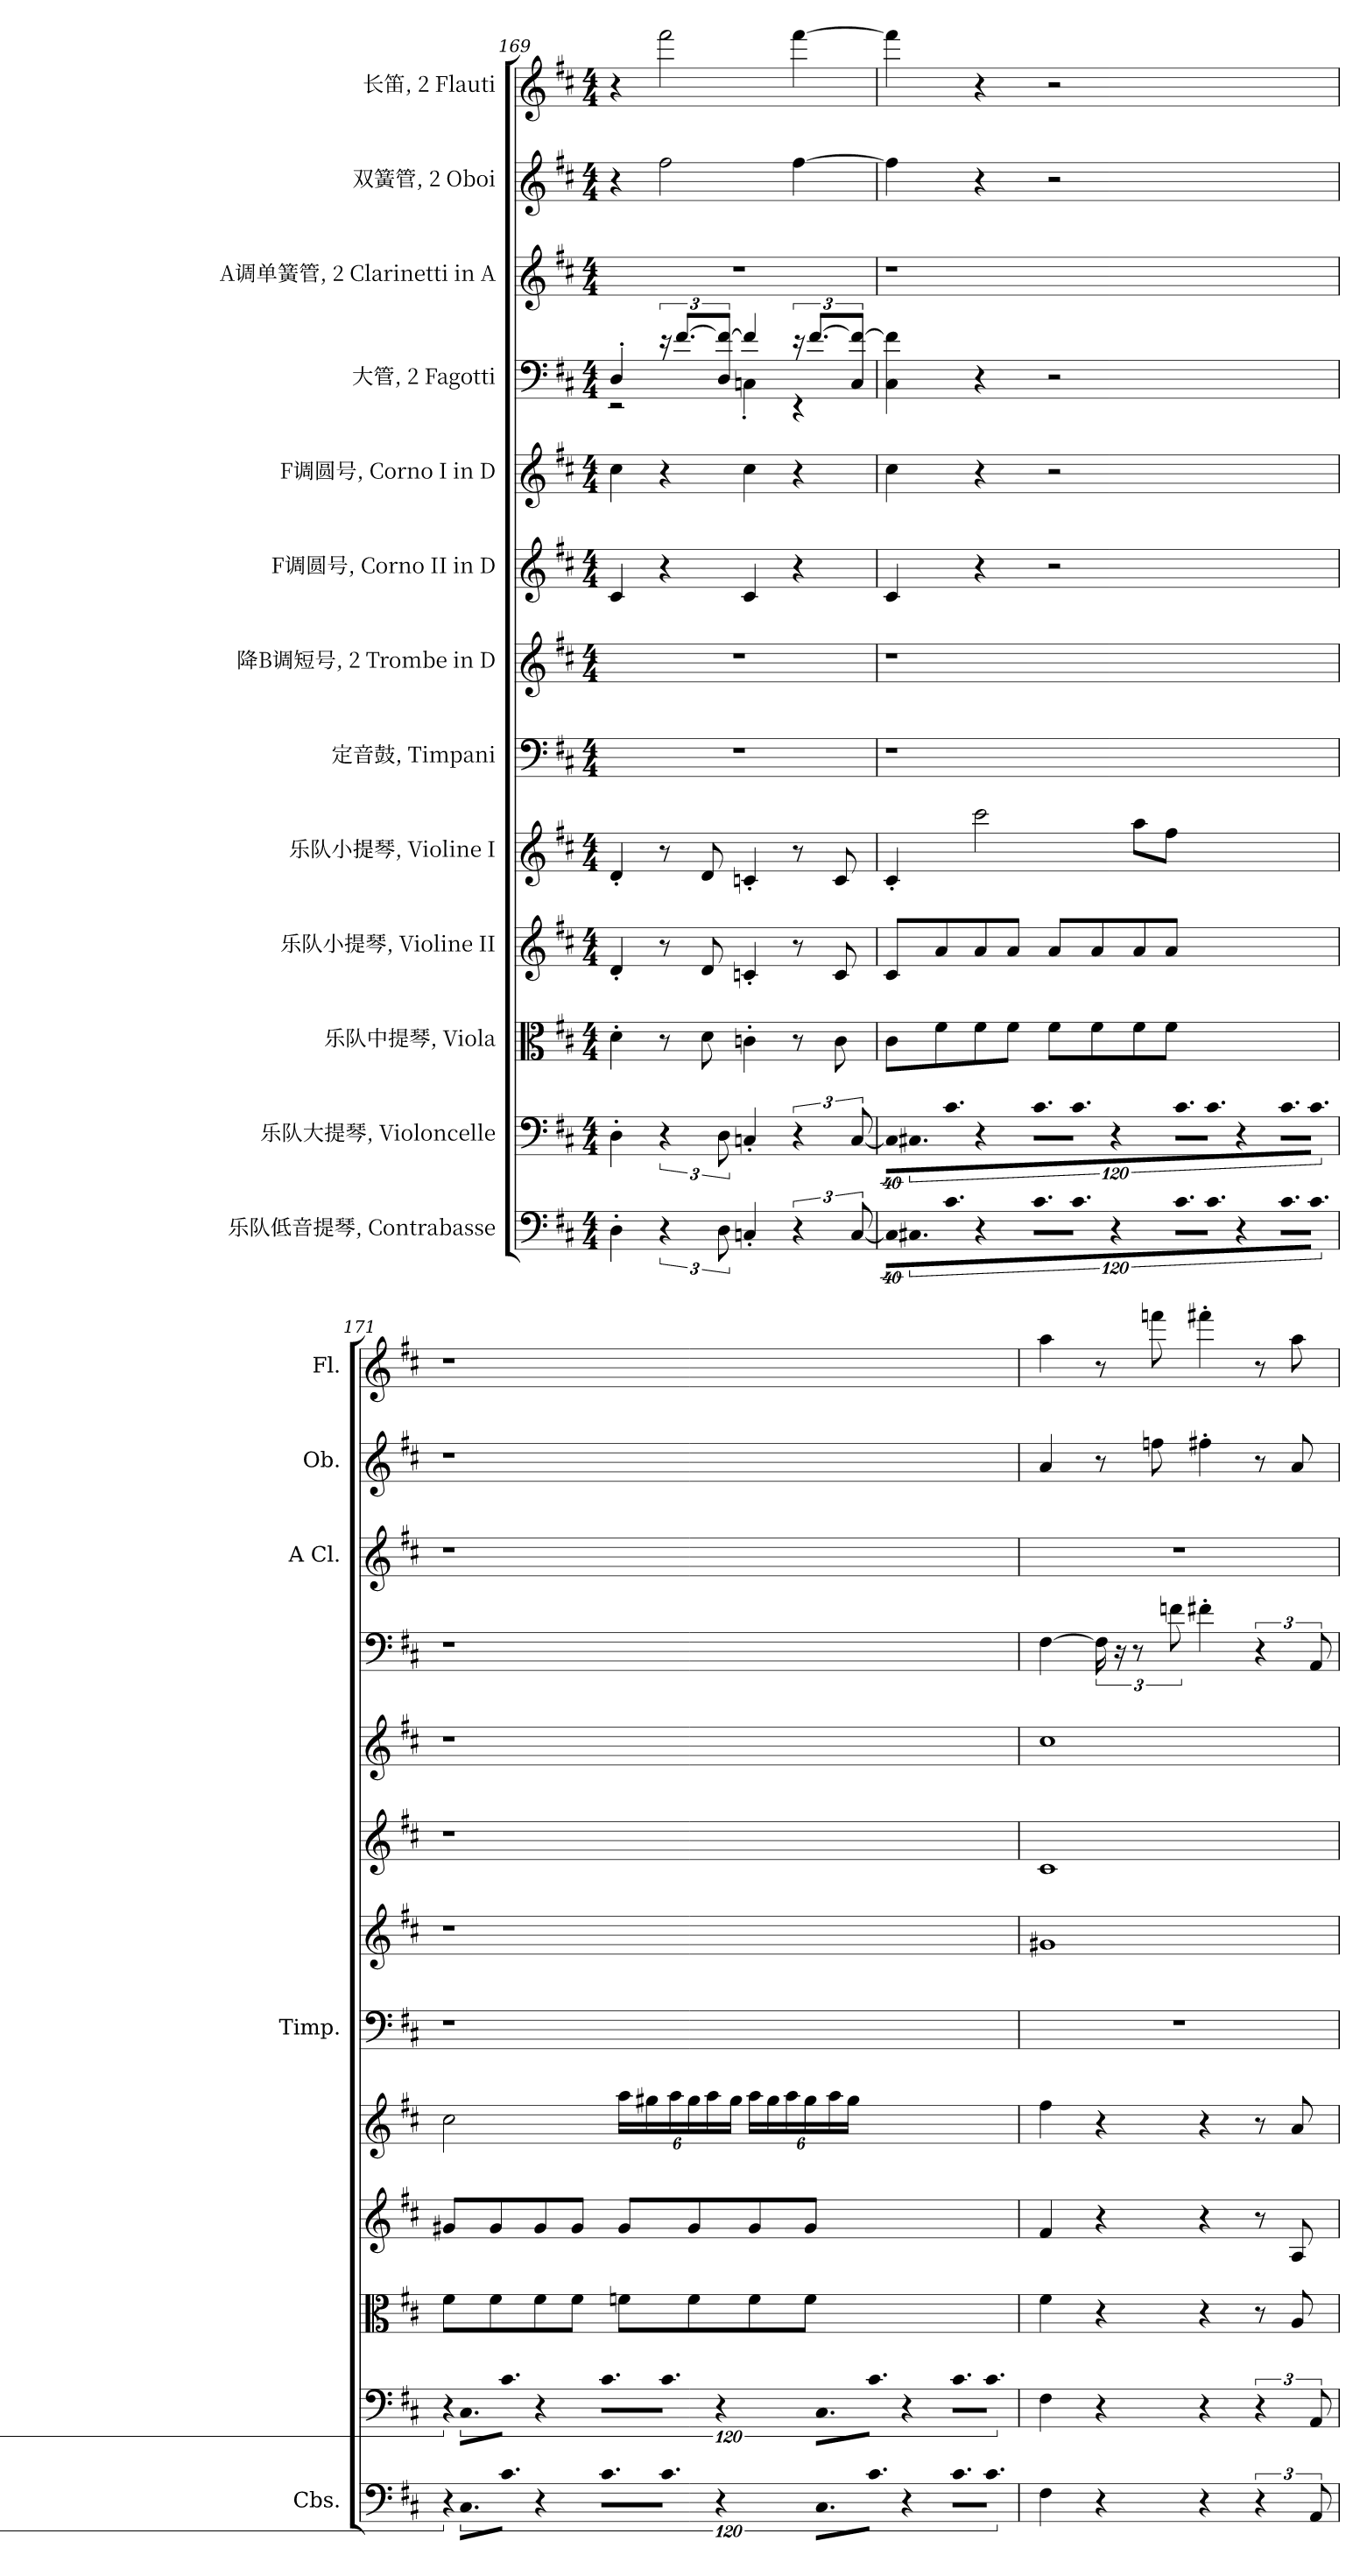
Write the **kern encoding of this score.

**kern	**kern	**kern	**kern	**kern	**kern	**kern	**kern	**kern	**kern	**kern	**kern	**kern
*part13	*part12	*part11	*part10	*part9	*part8	*part7	*part6	*part5	*part4	*part3	*part2	*part1
*staff13	*staff12	*staff11	*staff10	*staff9	*staff8	*staff7	*staff6	*staff5	*staff4	*staff3	*staff2	*staff1
*I"乐队低音提琴, Contrabasse	*I"乐队大提琴, Violoncelle	*I"乐队中提琴, Viola	*I"乐队小提琴, Violine II	*I"乐队小提琴, Violine I	*I"定音鼓, Timpani	*I"降B调短号, 2 Trombe in D	*I"F调圆号, Corno II in D	*I"F调圆号, Corno I in D	*I"大管, 2 Fagotti	*I"A调单簧管, 2 Clarinetti in A	*I"双簧管, 2 Oboi	*I"长笛, 2 Flauti
*I'Cbs.	*	*	*	*	*I'Timp.	*	*	*	*	*I'A Cl.	*I'Ob.	*I'Fl.
*clefF4	*clefF4	*clefC3	*clefG2	*clefG2	*clefF4	*clefG2	*clefG2	*clefG2	*clefF4	*clefG2	*clefG2	*clefG2
*ITrd7c12	*	*	*	*	*	*ITrd1c2	*ITrd4c7	*ITrd4c7	*	*ITrd2c3	*	*
*k[f#c#]	*k[f#c#]	*k[f#c#]	*k[f#c#]	*k[f#c#]	*k[f#c#]	*k[]	*k[f#]	*k[f#]	*k[f#c#]	*k[f#c#g#d#a#]	*k[f#c#]	*k[f#c#]
*M4/4	*M4/4	*M4/4	*M4/4	*M4/4	*M4/4	*M4/4	*M4/4	*M4/4	*M4/4	*M4/4	*M4/4	*M4/4
*MM278	*MM278	*MM278	*MM278	*MM278	*MM278	*MM278	*MM278	*MM278	*MM278	*MM278	*MM278	*MM278
=169	=169	=169	=169	=169	=169	=169	=169	=169	=169	=169	=169	=169
*	*	*	*	*	*	*	*	*	*^	*	*	*
4DD'\	4D'\	4d'\	4d'/	4d'/	1r	1r	4F#/	4f#\	4D'/	2r	1r	4r	4r
6r	6r	8r	8r	8r	.	.	4r	4r	24r	.	.	2ff#\	2fff#\
.	.	.	.	.	.	.	.	.	[12.f#/L	.	.	.	.
.	.	8d\	8d/	8d/	.	.	.	.	.	.	.	.	.
12DD\	12D\	.	.	.	.	.	.	.	12D/ 12f#/_J	.	.	.	.
4CCn'/	4Cn'/	4cn'\	4cn'/	4cn'/	.	.	4F#/	4f#\	4f#/]	4Cn'\	.	.	.
6r	6r	8r	8r	8r	.	.	4r	4r	24r	4r	.	[4ff#\	[4fff#\
.	.	.	.	.	.	.	.	.	[12.f#/L	.	.	.	.
.	.	8c\	8c/	8c/	.	.	.	.	.	.	.	.	.
[12CC/	[12C/	.	.	.	.	.	.	.	12C/ 12f#/_J	.	.	.	.
*	*	*	*	*	*	*	*	*	*v	*v	*	*	*
=170	=170	=170	=170	=170	=170	=170	=170	=170	=170	=170	=170	=170
*	*	*	*	*	*	*	*	*	*	*	*	*MM278
!LO:N:vis=32	!LO:N:vis=32	!	!	!	!	!	!	!	!	!	!	!
640%23CC\KLL]	640%23C\KLL]	8c#\L	8c#/L	4c#'/	1r	1r	4F#/	4f#\	4C#\ 4f#\]	1r	4ff#\]	4fff#\]
!LO:N:vis=16.	!LO:N:vis=16.	!	!	!	!	!	!	!	!	!	!	!
960%103CC#X\	960%103C#X\	.	.	.	.	.	.	.	.	.	.	.
.	.	8f#\	8a/	.	.	.	.	.	.	.	.	.
!LO:N:vis=16.	!LO:N:vis=16.	!	!	!	!	!	!	!	!	!	!	!
960%103C#\JJ	960%103c#\JJ	.	.	.	.	.	.	.	.	.	.	.
.	.	8f#\	8a/	2ccc#\	.	.	4r	4r	4r	.	4r	4r
!LO:N:vis=32	!LO:N:vis=32	!	!	!	!	!	!	!	!	!	!	!
640%23r	640%23r	.	.	.	.	.	.	.	.	.	.	.
!LO:N:vis=16.	!LO:N:vis=16.	!	!	!	!	!	!	!	!	!	!	!
960%103C#\LL	960%103c#\LL	.	.	.	.	.	.	.	.	.	.	.
.	.	8f#\J	8a/J	.	.	.	.	.	.	.	.	.
!LO:N:vis=16.	!LO:N:vis=16.	!	!	!	!	!	!	!	!	!	!	!
960%103C#\JJ	960%103c#\JJ	.	.	.	.	.	.	.	.	.	.	.
*	*	*	*	*	*	*	*	*	*	*	*	*MM310
.	.	8f#\L	8a/L	.	.	.	2r	2r	2r	.	2r	2r
!LO:N:vis=32	!LO:N:vis=32	!	!	!	!	!	!	!	!	!	!	!
640%23r	640%23r	.	.	.	.	.	.	.	.	.	.	.
!LO:N:vis=16.	!LO:N:vis=16.	!	!	!	!	!	!	!	!	!	!	!
960%103C#\LL	960%103c#\LL	.	.	.	.	.	.	.	.	.	.	.
.	.	8f#\	8a/	.	.	.	.	.	.	.	.	.
!LO:N:vis=16.	!LO:N:vis=16.	!	!	!	!	!	!	!	!	!	!	!
960%103C#\JJ	960%103c#\JJ	.	.	.	.	.	.	.	.	.	.	.
.	.	8f#\	8a/	8aa\L	.	.	.	.	.	.	.	.
!LO:N:vis=32	!LO:N:vis=32	!	!	!	!	!	!	!	!	!	!	!
640%23r	640%23r	.	.	.	.	.	.	.	.	.	.	.
!LO:N:vis=16.	!LO:N:vis=16.	!	!	!	!	!	!	!	!	!	!	!
960%103C#\LL	960%103c#\LL	.	.	.	.	.	.	.	.	.	.	.
.	.	8f#\J	8a/J	8ff#\J	.	.	.	.	.	.	.	.
!LO:N:vis=16.	!LO:N:vis=16.	!	!	!	!	!	!	!	!	!	!	!
960%103C#\JJ	960%103c#\JJ	.	.	.	.	.	.	.	.	.	.	.
.	.	480ryy	480ryy	480ryy	480ryy	480ryy	480ryy	480ryy	480ryy	480ryy	480ryy	480ryy
!!LO:PB:g=z
=171	=171	=171	=171	=171	=171	=171	=171	=171	=171	=171	=171	=171
*	*	*	*	*	*	*	*	*	*	*	*	*MM278
!LO:N:vis=32	!LO:N:vis=32	!	!	!	!	!	!	!	!	!	!	!
640%23r	640%23r	8f#\L	8g#X/L	2cc#\	1r	1r	1r	1r	1r	1r	1r	1r
!LO:N:vis=16.	!LO:N:vis=16.	!	!	!	!	!	!	!	!	!	!	!
960%103CC#\LL	960%103C#\LL	.	.	.	.	.	.	.	.	.	.	.
.	.	8f#\	8g#/	.	.	.	.	.	.	.	.	.
!LO:N:vis=16.	!LO:N:vis=16.	!	!	!	!	!	!	!	!	!	!	!
960%103C#\JJ	960%103c#\JJ	.	.	.	.	.	.	.	.	.	.	.
.	.	8f#\	8g#/	.	.	.	.	.	.	.	.	.
!LO:N:vis=32	!LO:N:vis=32	!	!	!	!	!	!	!	!	!	!	!
640%23r	640%23r	.	.	.	.	.	.	.	.	.	.	.
!LO:N:vis=16.	!LO:N:vis=16.	!	!	!	!	!	!	!	!	!	!	!
960%103C#\LL	960%103c#\LL	.	.	.	.	.	.	.	.	.	.	.
.	.	8f#\J	8g#/J	.	.	.	.	.	.	.	.	.
!LO:N:vis=16.	!LO:N:vis=16.	!	!	!	!	!	!	!	!	!	!	!
960%103C#\JJ	960%103c#\JJ	.	.	.	.	.	.	.	.	.	.	.
*	*	*	*	*Xbrackettup	*	*	*	*	*	*	*	*
.	.	8fn\L	8g#/L	24aa\LL	.	.	.	.	.	.	.	.
!LO:N:vis=32	!LO:N:vis=32	!	!	!	!	!	!	!	!	!	!	!
640%23r	640%23r	.	.	.	.	.	.	.	.	.	.	.
!LO:N:vis=16.	!LO:N:vis=16.	!	!	!	!	!	!	!	!	!	!	!
960%103CC#\LL	960%103C#\LL	.	.	.	.	.	.	.	.	.	.	.
.	.	.	.	24gg#X\	.	.	.	.	.	.	.	.
.	.	.	.	24aa\	.	.	.	.	.	.	.	.
.	.	8f\	8g#/	24gg#\	.	.	.	.	.	.	.	.
!LO:N:vis=16.	!LO:N:vis=16.	!	!	!	!	!	!	!	!	!	!	!
960%103C#\JJ	960%103c#\JJ	.	.	.	.	.	.	.	.	.	.	.
.	.	.	.	24aa\	.	.	.	.	.	.	.	.
.	.	.	.	24gg#\JJ	.	.	.	.	.	.	.	.
.	.	8f\	8g#/	24aa\LL	.	.	.	.	.	.	.	.
!LO:N:vis=32	!LO:N:vis=32	!	!	!	!	!	!	!	!	!	!	!
640%23r	640%23r	.	.	.	.	.	.	.	.	.	.	.
!LO:N:vis=16.	!LO:N:vis=16.	!	!	!	!	!	!	!	!	!	!	!
960%103C#\LL	960%103c#\LL	.	.	.	.	.	.	.	.	.	.	.
.	.	.	.	24gg#\	.	.	.	.	.	.	.	.
.	.	.	.	24aa\	.	.	.	.	.	.	.	.
.	.	8f\J	8g#/J	24gg#\	.	.	.	.	.	.	.	.
!LO:N:vis=16.	!LO:N:vis=16.	!	!	!	!	!	!	!	!	!	!	!
960%103C#\JJ	960%103c#\JJ	.	.	.	.	.	.	.	.	.	.	.
.	.	.	.	24aa\	.	.	.	.	.	.	.	.
.	.	.	.	24gg#\JJ	.	.	.	.	.	.	.	.
.	.	480ryy	480ryy	480ryy	480ryy	480ryy	480ryy	480ryy	480ryy	480ryy	480ryy	480ryy
=172	=172	=172	=172	=172	=172	=172	=172	=172	=172	=172	=172	=172
*	*	*	*	*	*	*	*	*	*	*	*	*MM278
4FF#\	4F#\	4f#\	4f#/	4ff#\	1r	1f#X	1F#	1f#	[4F#\	1r	4a/	4aa\
4r	4r	4r	4r	4r	.	.	.	.	24F#\]	.	8r	8r
.	.	.	.	.	.	.	.	.	24r	.	.	.
.	.	.	.	.	.	.	.	.	12r	.	.	.
.	.	.	.	.	.	.	.	.	.	.	8ffn\	8fffn\
.	.	.	.	.	.	.	.	.	12fn\	.	.	.
*	*	*	*	*	*	*	*	*	*	*	*	*MM310
4r	4r	4r	4r	4r	.	.	.	.	4f#X'\	.	4ff#X'\	4fff#X'\
6r	6r	8r	8r	8r	.	.	.	.	6r	.	8r	8r
.	.	8A/	8A/	8a/	.	.	.	.	.	.	8a/	8aa\
12AAA/	12AA/	.	.	.	.	.	.	.	12AA/	.	.	.
=	=	=	=	=	=	=	=	=	=	=	=	=
*-	*-	*-	*-	*-	*-	*-	*-	*-	*-	*-	*-	*-
